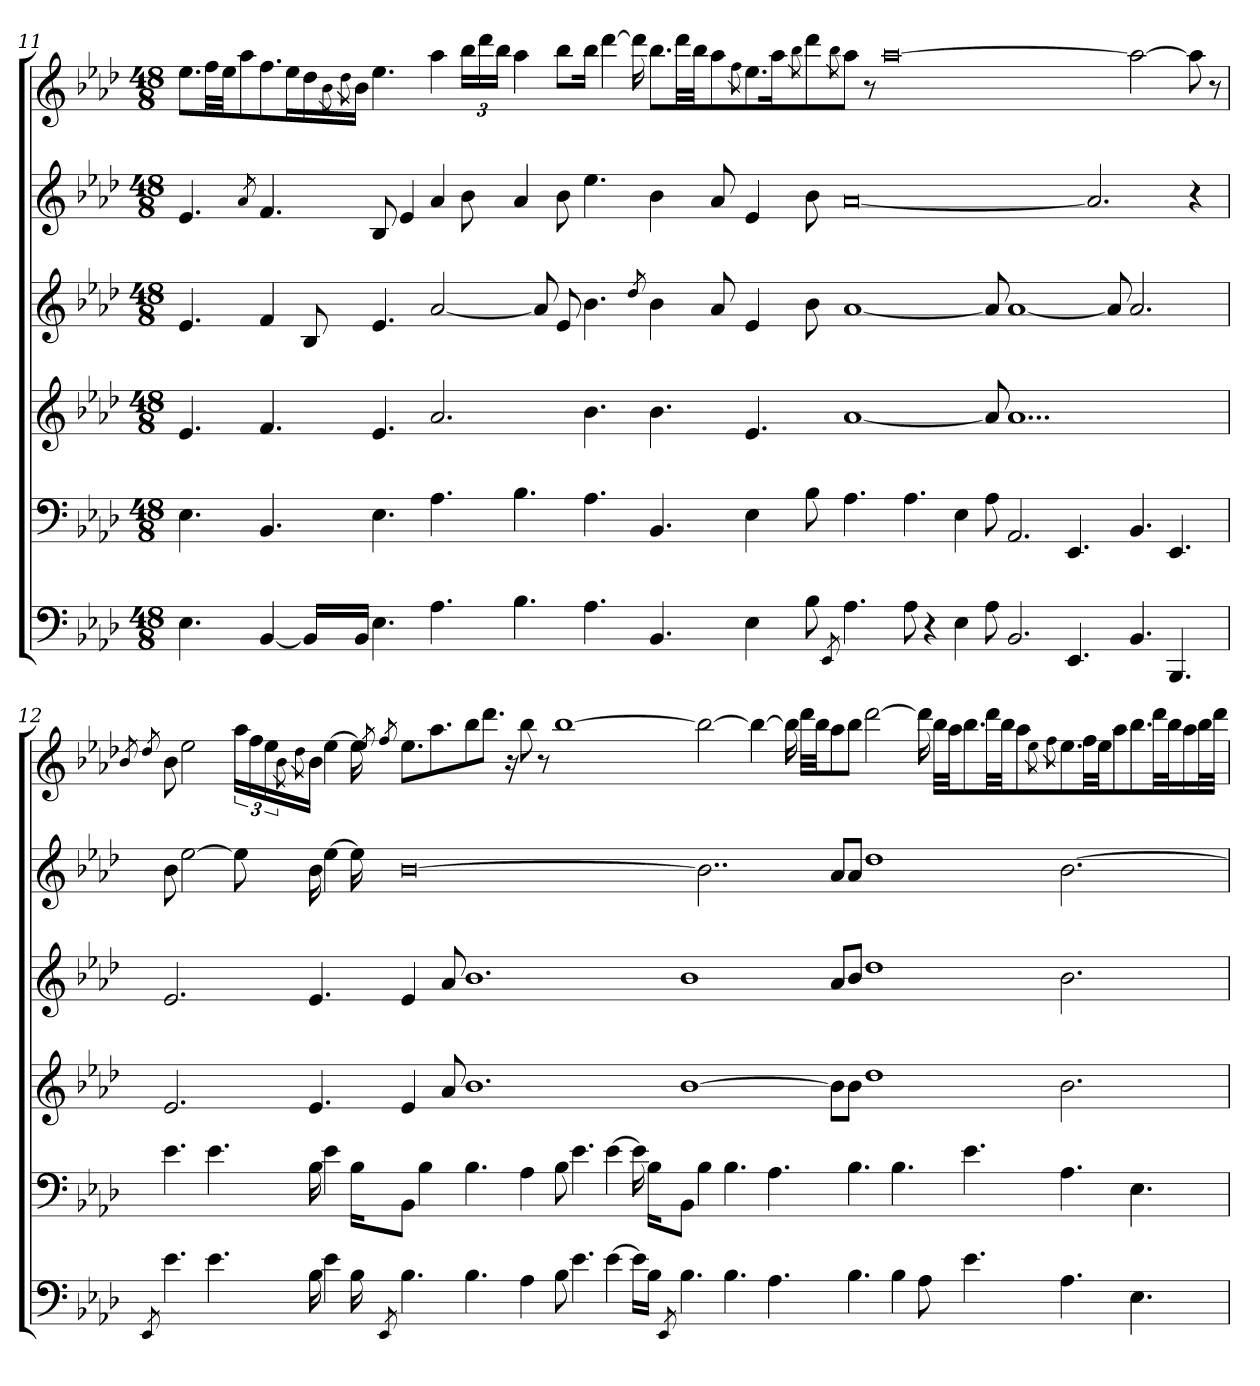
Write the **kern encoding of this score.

**kern	**kern	**kern	**kern	**kern	**kern
*part6	*part5	*part4	*part3	*part2	*part1
*staff6	*staff5	*staff4	*staff3	*staff2	*staff1
*clefF4	*clefF4	*clefG2	*clefG2	*clefG2	*clefG2
*k[b-e-a-d-]	*k[b-e-a-d-]	*k[b-e-a-d-]	*k[b-e-a-d-]	*k[b-e-a-d-]	*k[b-e-a-d-]
*M48/8	*M48/8	*M48/8	*M48/8	*M48/8	*M48/8
=11	=11	=11	=11	=11	=11
4.E-	4.E-	4.e-	4.e-	4.e-	8.ee-\L
.	.	.	.	.	32ff\LL
.	.	.	.	.	32ee-\JJ
.	.	.	.	.	8aa-\
.	.	.	.	8qa-	.
[4BB-	4.BB-	4.f	4f	4.f	8.ff\
.	.	.	.	.	16ee-\L
16BB-/LL]	.	.	8B-	.	16dd-\
.	.	.	.	.	8qb-\
.	.	.	.	.	8qdd-\
16BB-/JJ	.	.	.	.	16b-\JJ
4.E-	4.E-	4.e-	4.e-	8B-	4.ee-
.	.	.	.	4e-	.
4.A-	4.A-	2.a-	[2a-	4a-	4aa-
.	.	.	.	8b-	24bb-\LL
.	.	.	.	.	24ddd-\
.	.	.	.	.	24bb-\JJ
4.B-	4.B-	.	.	4a-	4aa-
.	.	.	8a-]	.	.
.	.	.	8e-	8b-	8bb-\L
4.A-	4.A-	4.b-	4.b-	4.ee-	16bb-\Jk
.	.	.	.	.	[4ddd-
.	.	.	.	.	16ddd-]
.	.	.	8qdd-	.	.
4.BB-	4.BB-	4.b-	4b-	4b-	8.bb-\L
.	.	.	.	.	32ddd-\LL
.	.	.	.	.	32bb-\JJ
.	.	.	8a-	8a-	8aa-\
.	.	.	.	.	8qff\
4E-	4E-	4.e-	4e-	4e-	8.ee-\
.	.	.	.	.	16aa-\K
.	.	.	.	.	8qbb-\
8B-	8B-	.	8b-	8b-	8ddd-\
8qEE-	.	.	.	.	8qbb-\
4.A-	4.A-	[1a-	[1a-	[0a-	8aa-\J
.	.	.	.	.	8r
.	.	.	.	.	[0aa-
8A-	4.A-	.	.	.	.
4r	.	.	.	.	.
4E-	4E-	.	.	.	.
8A-	8A-	8a-]	8a-]	.	.
2.BB-	2.AA-	1...a-	[1a-	.	.
4.EE-	4.EE-	.	.	.	.
.	.	.	.	2.a-]	.
.	.	.	8a-]	.	.
4.BB-	4.BB-	.	2.a-	.	2aa-_
4.BBB-	4.EE-	.	.	.	.
.	.	.	.	4r	8aa-]
.	.	.	.	.	8r
=12	=12	=12	=12	=12	=12
.	.	.	.	.	8qb-
8qEE-	.	.	.	.	8qdd-
4.e-	4.e-	2.e-	2.e-	8b-	8b-
.	.	.	.	[2ee-	2ee-
4.e-	4.e-	.	.	.	.
.	.	.	.	8ee-]	24aa-\LL
.	.	.	.	.	24ff\
.	.	.	.	.	24ee-\
.	.	.	.	.	8qb-\
.	.	.	.	.	8qdd-\
16B-	16B-	4.e-	4.e-	16b-	16b-\JJ
4e-	4e-	.	.	[4ee-	[4ee-
16B-	16B-\KL	.	.	16ee-]	16ee-]
.	.	.	.	.	8qee-
8qEE-	.	.	.	.	8qff
4.B-	8BB-\J	4e-	4e-	[0b-	8.ee-\L
.	4B-	.	.	.	.
.	.	.	.	.	8.aa-\
.	.	8a-	8a-	.	.
4.B-	4.B-	1.b-	1.b-	.	8bb-\
.	.	.	.	.	8.ddd-\J
.	.	.	.	.	16r
4A-	4A-	.	.	.	8bb-
.	.	.	.	.	8r
8B-	8B-	.	.	.	[1bb-
4.e-	4.e-	.	.	.	.
[4e-	[4e-	.	.	.	.
16e-\LL]	16e-]	.	.	.	.
16B-\JJ	16B-\KL	.	.	.	.
8qEE-	.	.	.	.	.
4.B-	8BB-\J	[1b-	1b-	.	.
.	4B-	.	.	2..b-]	2bb-_
4.B-	4.B-	.	.	.	.
.	.	.	.	.	4bb-_
4.A-	4.A-	.	.	.	.
.	.	.	.	.	16bb-]
.	.	.	.	.	32ddd-\LLL
.	.	.	.	.	32bb-\JJ
.	.	8b-\L]	8a-/L	8a-/L	8aa-\
4.B-	4.B-	8b-\J	8b-/J	8a-/J	8bb-\J
.	.	1dd-	1dd-	1dd-	[2ddd-
4B-	4.B-	.	.	.	.
8A-	.	.	.	.	16ddd-]
.	.	.	.	.	32bb-\LLL
.	.	.	.	.	32aa-\JJ
4.e-	4.e-	.	.	.	8.bb-\
.	.	.	.	.	32ddd-\LL
.	.	.	.	.	32bb-\JJ
.	.	.	.	.	8aa-\
.	.	.	.	.	8qee-\
.	.	.	.	.	8qff\
4.A-	4.A-	2.b-	2.b-	[2.b-	8.ee-\
.	.	.	.	.	32ff\LL
.	.	.	.	.	32ee-\JJ
.	.	.	.	.	8aa-\
4.E-	4.E-	.	.	.	8.bb-\
.	.	.	.	.	32ddd-\LL
.	.	.	.	.	32bb-\J
.	.	.	.	.	16aa-\
.	.	.	.	.	32bb-\L
.	.	.	.	.	32ddd-\JJJ
=	=	=	=	=	=
*-	*-	*-	*-	*-	*-
